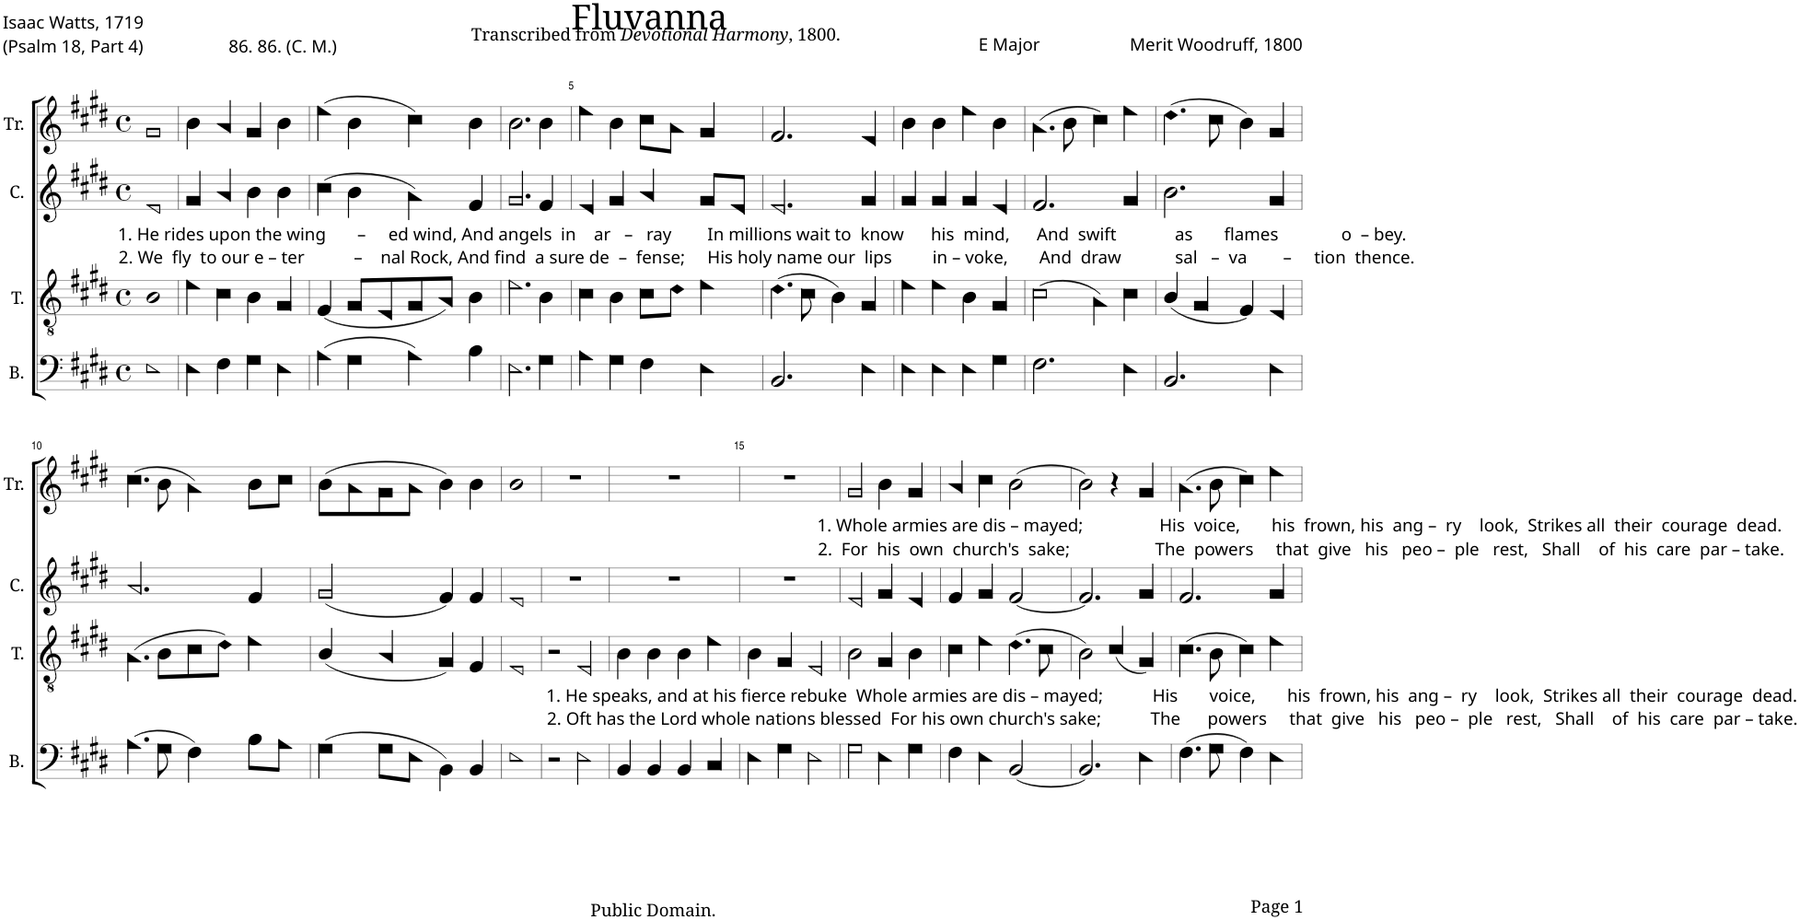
**kern	**kern	**kern	**kern
*part4	*part3	*part2	*part1
*staff4	*staff3	*staff2	*staff1
*I"B.	*I"T.	*I"C.	*I"Tr.
*I'B.	*I'T.	*I'C.	*I'Tr.
*clefF4	*clefGv2	*clefG2	*clefG2
*k[f#c#g#d#]	*k[f#c#g#d#]	*k[f#c#g#d#]	*k[f#c#g#d#]
*M4/4	*M4/4	*M4/4	*M4/4
*met(c)	*met(c)	*met(c)	*met(c)
=1	=1	=1	=1
!	!	!LO:TX:b:t=1. He rides upon the wing       –     ed wind, And angels  in    ar   –   ray        In millions wait to  know      his  mind,      And  swift             as       flames              o  – bey.	!
!	!	!LO:TX:b:t=2. We  fly  to our e – ter           –    nal Rock, And find  a sure de  –  fense;     His holy name our  lips         in – voke,       And  draw            sal   –  va        –     tion  thence.	!
1E!	1B!	1e!	1g#!
=2	=2	=2	=2
4E!\	4e!\	4g#!/	4b!\
4F#!\	4c#!\	4a!/	4a!/
4G#!\	4B!\	4b!\	4g#!/
4E!\	4G#!/	4b!\	4b!\
=3	=3	=3	=3
(4A!\	(4F#!/	(4cc#!\	(4ee!\
4G#!\	8G#!/L	4b!\	4b!\
.	8E!/	.	.
4A!\)	8G#!/	4a!\)	4cc#!\)
.	8A!/J)	.	.
4B!\	4B!\	4f#!/	4b!\
=4	=4	=4	=4
2.E!\	2.e!\	2.g#!/	2.b!\
4G#!\	4B!\	4f#!/	4b!\
=5	=5	=5	=5
4A!\	4c#!\	4e!/	4ee!\
4G#!\	4B!\	4g#!/	4b!\
4F#!\	8c#!\L	4a!/	8cc#!\L
.	8d#!\J	.	8a!\J
4E!\	4e!\	8g#!/L	4g#!/
.	.	8e!/J	.
=6	=6	=6	=6
2.BB!/	(4.d#!\	2.e!/	2.f#!/
.	8c#!\	.	.
.	4B!\)	.	.
4E!\	4G#!/	4g#!/	4e!/
=7	=7	=7	=7
4E!\	4e!\	4g#!/	4b!\
4E!\	4e!\	4g#!/	4b!\
4E!\	4B!\	4g#!/	4ee!\
4G#!\	4G#!/	4e!/	4b!\
=8	=8	=8	=8
2.F#!\	(2c#!\	2.f#!/	(4.a!\
.	.	.	8b!\
.	4A!\)	.	4cc#!\)
4E!\	4c#!\	4g#!/	4ee!\
=9	=9	=9	=9
2.BB!/	(4B!/	2.b!\	(4.dd#!\
.	4G#!/	.	.
.	.	.	8cc#!\
.	4F#!/)	.	4b!\)
4E!\	4E!/	4g#!/	4g#!/
!!LO:LB:g=z
=10	=10	=10	=10
(4.A!\	(4.A!\	2.a!/	(4.cc#!\
8G#!\	8B!\L	.	8b!\
4F#!\)	8c#!\	.	4a!\)
.	8d#!\J)	.	.
8B!\L	4e!\	4f#!/	8b!\L
8A!\J	.	.	8cc#!\J
=11	=11	=11	=11
(4G#!\	(4B!/	(2g#!/	(8b!\L
.	.	.	8a!\
8G#!\L	4A!/	.	8g#!\
8E!\J	.	.	8a!\J
4BB!\)	4G#!/)	4f#!/)	4b!\)
4BB!/	4F#!/	4f#!/	4b!\
=12	=12	=12	=12
1E!	1E!	1e!	1b!
=13	=13	=13	=13
2r	2r	1r	1r
!	!LO:TX:b:t=1. He speaks, and at his fierce rebuke  Whole armies are dis – mayed;           His       voice,       his  frown, his  ang –  ry    look,  Strikes all  their  courage  dead.	!	!
!	!LO:TX:b:t=2. Oft has the Lord whole nations blessed  For his own church's sake;           The      powers     that  give   his   peo –  ple   rest,   Shall    of  his  care  par – take.	!	!
2E!\	2E!/	.	.
=14	=14	=14	=14
4BB!/	4B!\	1r	1r
4BB!/	4B!\	.	.
4BB!/	4B!\	.	.
4C#!/	4e!\	.	.
=15	=15	=15	=15
4E!\	4B!\	1r	1r
4G#!\	4G#!/	.	.
2E!\	2E!/	.	.
=16	=16	=16	=16
!	!	!	!LO:TX:b:t=1. Whole armies are dis – mayed;                 His  voice,       his  frown, his  ang –  ry    look,  Strikes all  their  courage  dead.
!	!	!	!LO:TX:b:t=2.  For  his  own  church's  sake;                   The  powers     that  give   his   peo –  ple   rest,   Shall    of  his  care  par – take.
2G#!\	2B!\	2e!/	2g#!/
4E!\	4G#!/	4g#!/	4b!\
4G#!\	4B!\	4e!/	4g#!/
=17	=17	=17	=17
4F#!\	4c#!\	4f#!/	4a!/
4E!\	4e!\	4g#!/	4cc#!\
[2BB!/	(4.d#!\	[2f#!/	[2b!\
.	8c#!\	.	.
=18	=18	=18	=18
2.BB!/]	2B!\)	2.f#!/]	2b!\]
.	(4c#!/	.	4r
4E!\	4G#!/)	4g#!/	4g#!/
=19	=19	=19	=19
(4.F#!\	(4.c#!\	2.f#!/	(4.a!\
8G#!\	8B!\	.	8b!\
4F#!\)	4c#!\)	.	4cc#!\)
4E!\	4e!\	4g#!/	4ee!\
=	=	=	=
*-	*-	*-	*-
